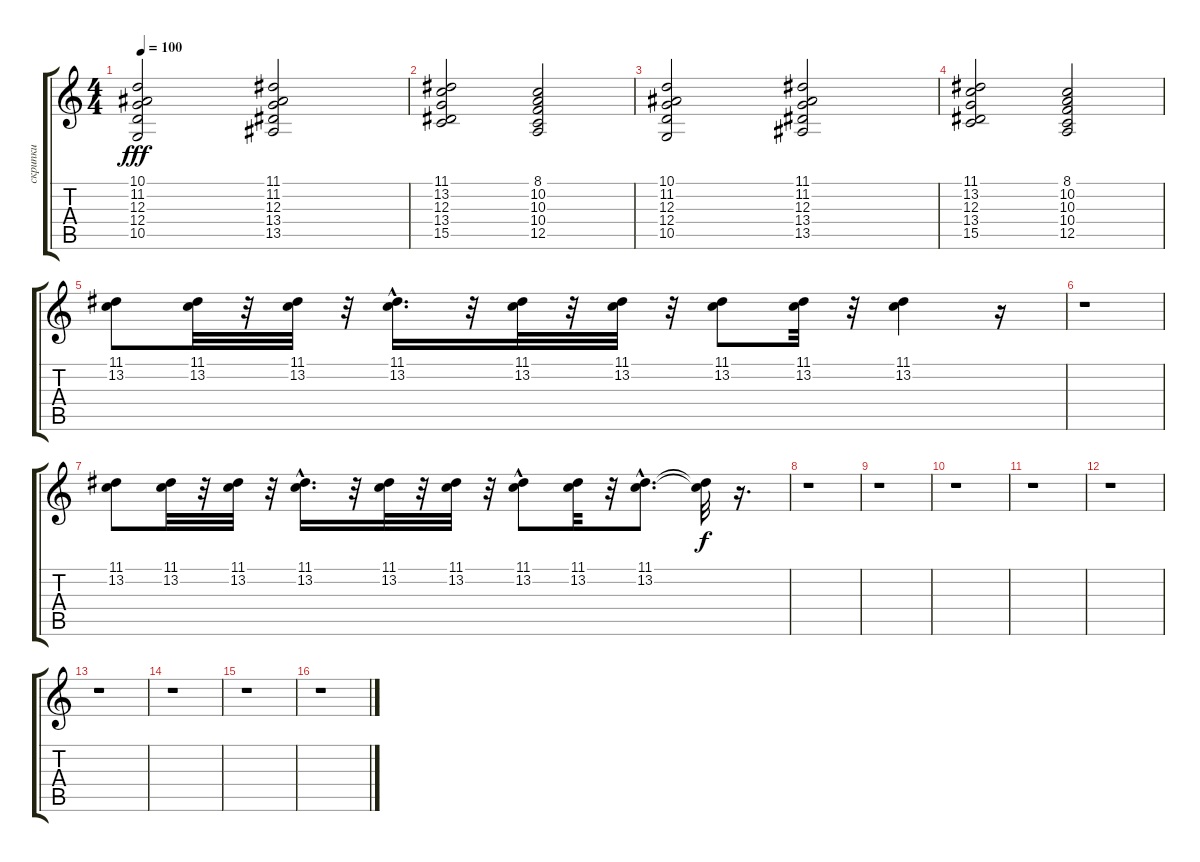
\track ("скрипки" "скрипки") {instrument stringensemble2}
\staff {score tabs}
\tuning (E4 B3 G3 D3 A2 E2) {hide}
\ts (4 4)
\tempo 100
\clef g2
\ks c
(10.1 11.2 12.3 12.4 10.5).2{dy fff} (11.1 11.2 12.3 13.4 13.5).2 |
(11.1 13.2 12.3 13.4 15.5).2 (8.1 10.2 10.3 10.4 12.5).2 |
(10.1 11.2 12.3 12.4 10.5).2 (11.1 11.2 12.3 13.4 13.5).2 |
(11.1 13.2 12.3 13.4 15.5).2 (8.1 10.2 10.3 10.4 12.5).2 |
(11.1 13.2).8 (11.1 13.2).32 r.32 (11.1 13.2).32 r.32 (11.1{hac} 13.2{hac}).16{d} r.32 (11.1 13.2).32 r.32 (11.1 13.2).32 r.32 (11.1 13.2).8 (11.1 13.2).32 r.32 (11.1 13.2).4 r.16 |
r.1 |
(11.1 13.2).8 (11.1 13.2).32 r.32 (11.1 13.2).32 r.32 (11.1{hac} 13.2{hac}).16{d} r.32 (11.1 13.2).32 r.32 (11.1 13.2).32 r.32 (11.1 13.2{hac}).8 (11.1 13.2).32 r.32 (11.1{hac} 13.2{hac}).8{d} (11.1{t} 13.2{t}).32{dy f} r.16{d} |
r.1 |
r.1 |
r.1 |
r.1 |
r.1 |
r.1 |
r.1 |
r.1 |
r.1
